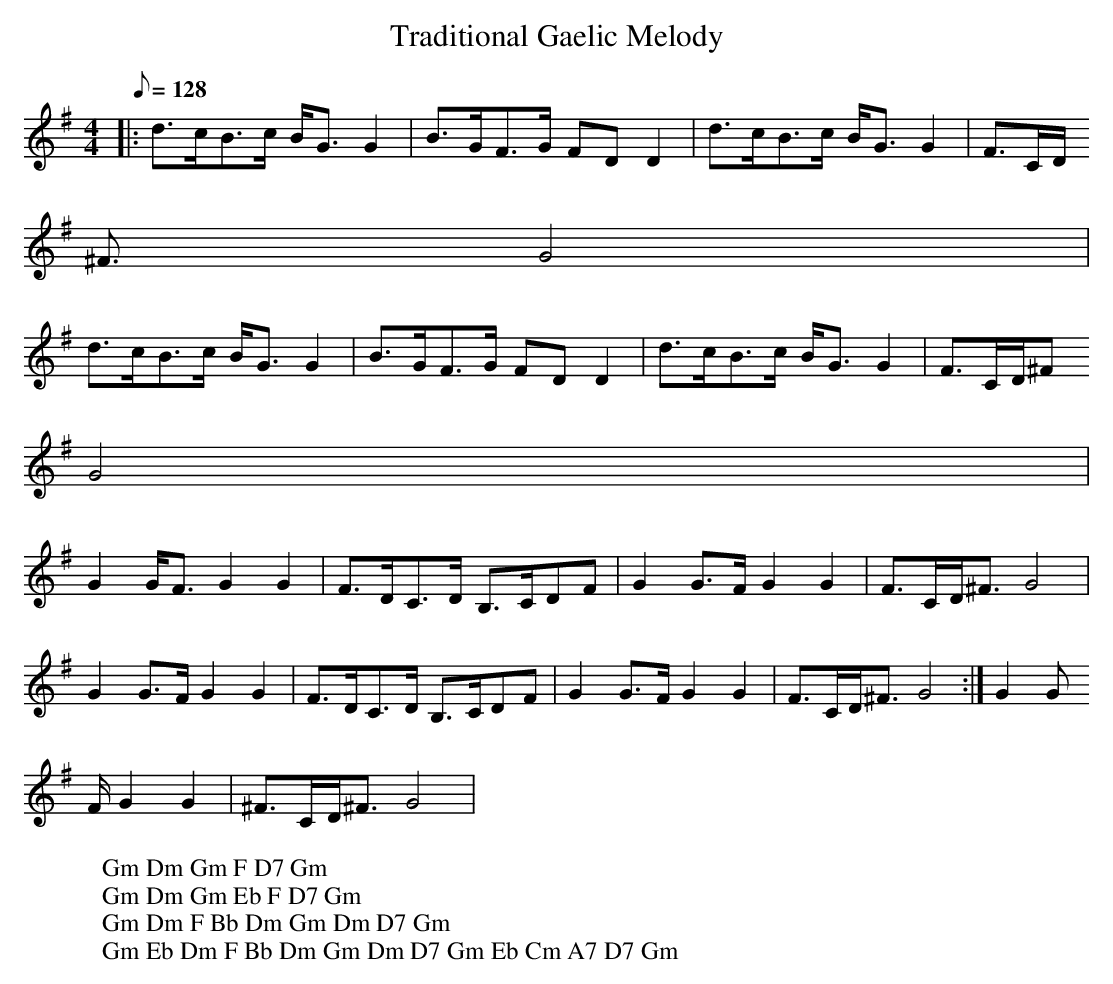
X:1
T:Traditional Gaelic Melody
M:4/4
L:1/8
Q:128
K:G
|:d3/2c/B3/2c/ B/G3/2G2|B3/2G/F3/2G/ FDD2|d3/2c/B3/2c/ B/G3/2G2|F3/2C/D/
^F3/2 G4|
W:Gm Dm Gm F D7 Gm
d3/2c/B3/2c/ B/G3/2G2|B3/2G/F3/2G/ FDD2|d3/2c/B3/2c/ B/G3/2G2|F3/2C/D/^F
3/2 G4|
W:Gm Dm Gm Eb F D7 Gm
G2G/F3/2 G2G2|F3/2D/C3/2D/ B,3/2C/DF|G2G3/2F/ G2G2|F3/2C/D/^F3/2 G4|
W:Gm Dm F Bb Dm Gm Dm D7 Gm
G2G3/2F/ G2G2|F3/2D/C3/2D/ B,3/2C/DF|G2G3/2F/ G2G2|F3/2C/D/^F3/2 G4:|G2G
3/2F/ G2G2|^F3/2C/D/^F3/2 G4|
W:Gm Eb Dm F Bb Dm Gm Dm D7 Gm Eb Cm A7 D7 Gm
